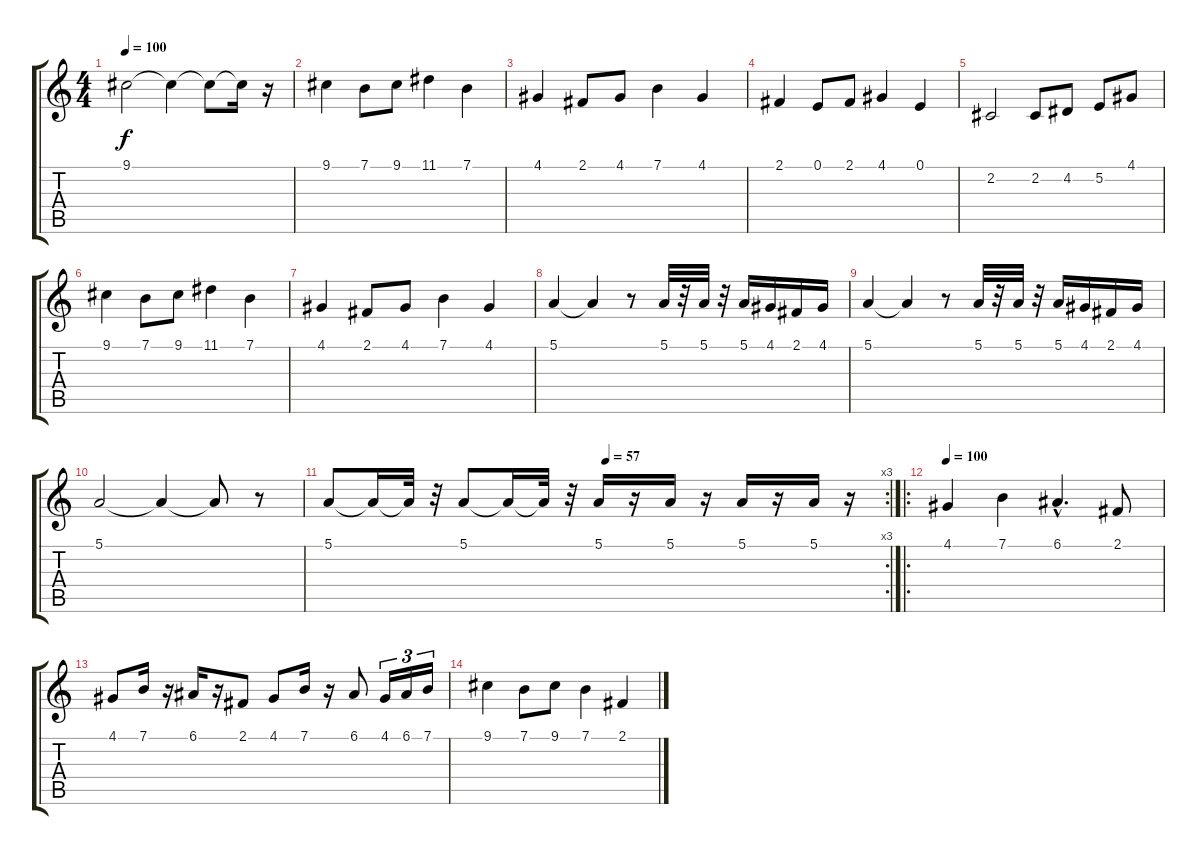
\track "" {instrument trumpet}
\staff {score tabs}
\tuning (E4 B3 G3 D3 A2 E2) {hide}
\ts (4 4)
\tempo 100
\clef g2
\ks c
9.1.2{dy f} 9.1{t}.4 9.1{t}.8 9.1{t}.16 r.16{volume 13 balance 8 instrument stringensemble1} |
9.1.4 7.1.8 9.1.8 11.1.4 7.1.4 |
4.1.4 2.1.8 4.1.8 7.1.4 4.1.4 |
2.1.4 0.1.8 2.1.8 4.1.4 0.1.4 |
2.2.2 2.2.8 4.2.8 5.2.8 4.1.8 |
9.1.4 7.1.8 9.1.8 11.1.4 7.1.4 |
4.1.4 2.1.8 4.1.8 7.1.4 4.1.4 |
5.1.4 5.1{t}.4 r.8 5.1.32 r.32 5.1.32 r.32 5.1.16 4.1.16 2.1.16 4.1.16 |
5.1.4 5.1{t}.4 r.8 5.1.32 r.32 5.1.32 r.32 5.1.16 4.1.16 2.1.16 4.1.16 |
5.1.2 5.1{t}.4 5.1{t}.8 r.8 |
\rc 3
\tempo (57 0.5)
5.1.8 5.1{t}.16 5.1{t}.32 r.32 5.1.8 5.1{t}.16 5.1{t}.32 r.32 5.1.16 r.16 5.1.16 r.16 5.1.16 r.16 5.1.16 r.16 |
\ro
\tempo 100
4.1.4{volume 0 instrument trumpet} 7.1.4 6.1{hac}.4{d} 2.1.8 |
4.1.8 7.1.16 r.16 6.1.16 r.16 2.1.8 4.1.8 7.1.16 r.16 6.1.8 4.1.16{tu (3 2)} 6.1.16{tu (3 2)} 7.1.16{tu (3 2)} |
9.1.4 7.1.8 9.1.8 7.1.4 2.1.4
